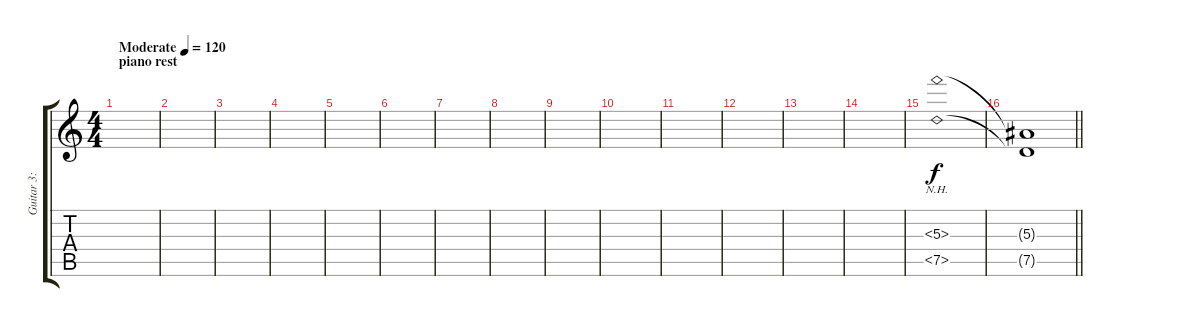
\track ("Guitar 3: Solo" "Guitar 3: ") {instrument distortionguitar}
\staff {score tabs}
\tuning (D4 A3 F3 C3 G2 C2) {hide}
\ts (4 4)
\section ("" "piano rest")
\tempo (120 "Moderate")
\clef g2
\ks c
|
|
|
|
|
|
|
|
|
|
|
|
|
|
(5.3{nh} 7.5{nh}).1{volume 11} |
\barLineRight lightlight
(5.3{t} 7.5{t}).1
